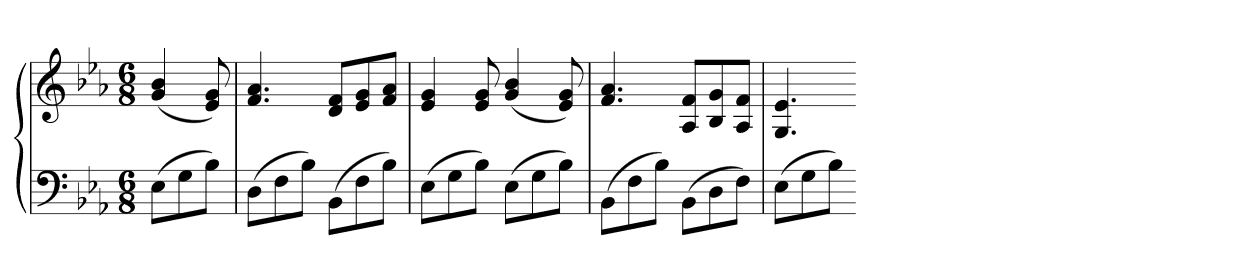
**kern	**kern
*part1	*part1
*staff2	*staff1
*clefF4	*clefG2
*k[b-e-a-]	*k[b-e-a-]
*M6/8	*M6/8
=	=
(8E-L	(4g 4b-
8G	.
8B-J)	8e- 8g)
=1	=1
(8DL	4.f 4.a-
8F	.
8B-J)	.
(8BB-L	8d 8fL
8F	8e- 8g
8B-J)	8f 8a-J
=2	=2
(8E-L	4e- 4g
8G	.
8B-J)	8e- 8g
(8E-L	(4g 4b-
8G	.
8B-J)	8e- 8g)
=3	=3
(8BB-L	4.f 4.a-
8F	.
8B-J)	.
(8BB-L	8A- 8fL
8D	8B- 8g
8FJ)	8A- 8fJ
=4	=4
(8E-L	4.G 4.e-
8G	.
8B-J)	.
=-	=-
*-	*-
